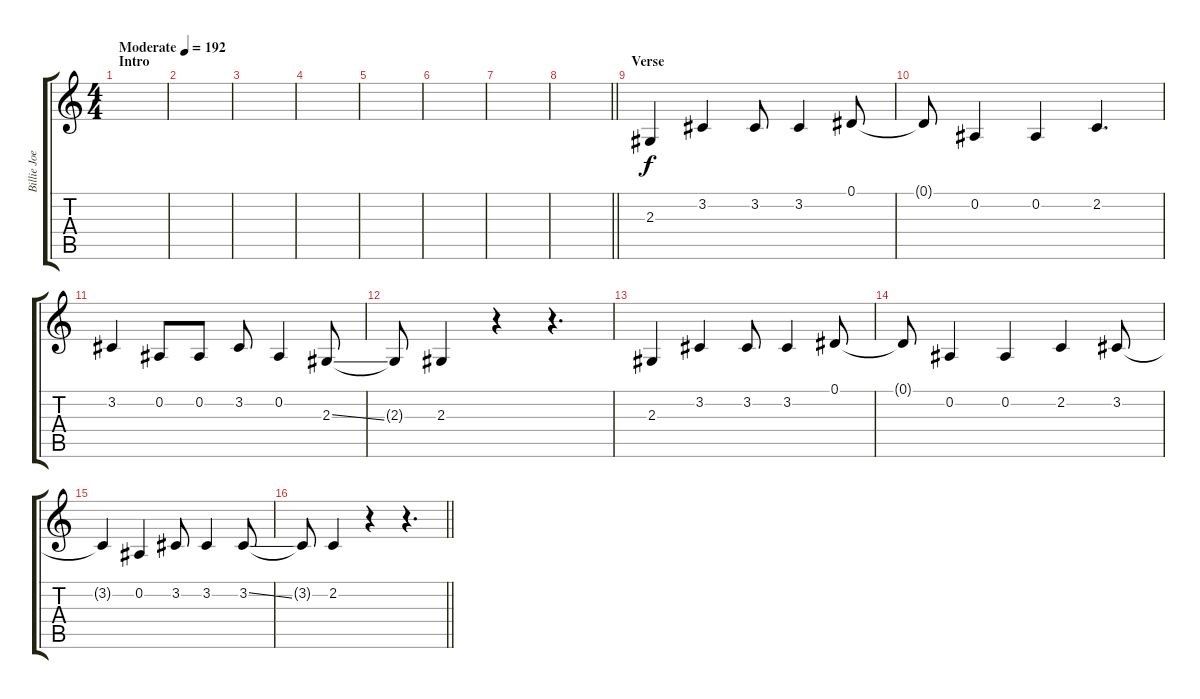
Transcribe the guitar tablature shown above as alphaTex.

\track ("Billie Joe Armstrong - Vocals" "Billie Joe") {instrument altosax}
\staff {score tabs}
\tuning (Eb4 Bb3 Gb3 Db3 Ab2 Eb2) {hide}
\ts (4 4)
\section ("" "Intro")
\tempo (192 "Moderate")
\clef g2
\ks c
|
|
|
|
|
|
|
\barLineRight lightlight
|
\section ("" "Verse")
2.3.4 3.2.4 3.2.8 3.2.4 0.1.8 |
0.1{t}.8 0.2.4 0.2.4 2.2.4{d} |
3.2.4 0.2.8 0.2.8 3.2.8 0.2.4 2.3{ss}.8 |
2.3{t}.8 2.3.4 r.4 r.4{d} |
2.3.4 3.2.4 3.2.8 3.2.4 0.1.8 |
0.1{t}.8 0.2.4 0.2.4 2.2.4 3.2.8 |
3.2{t}.4 0.2.4 3.2.8 3.2.4 3.2{ss}.8 |
\barLineRight lightlight
3.2{t}.8 2.2.4 r.4 r.4{d}
